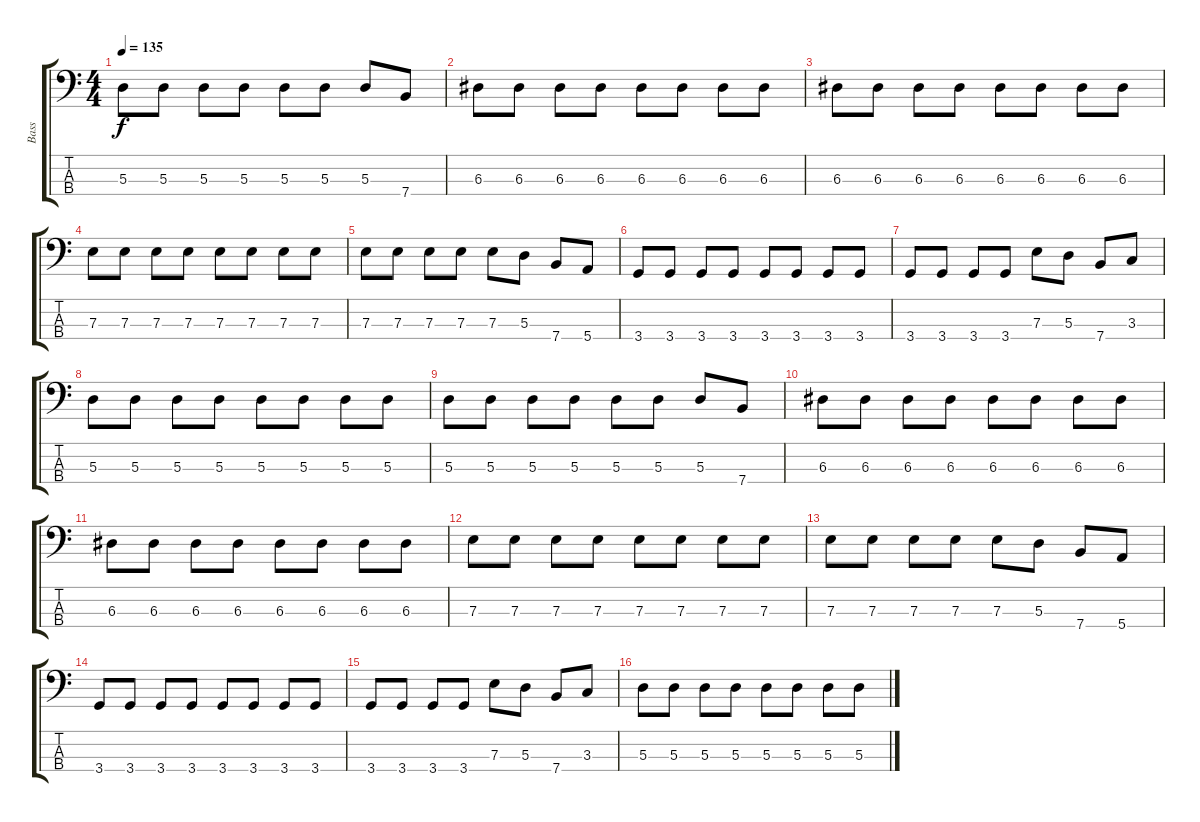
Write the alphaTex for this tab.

\track ("Bass" "Bass") {instrument electricbassfinger}
\staff {score tabs}
\tuning (G2 D2 A1 E1) {hide}
\ts (4 4)
\tempo 135
\clef f4
\ks c
5.3.8{dy f} 5.3.8 5.3.8 5.3.8 5.3.8 5.3.8 5.3.8 7.4.8 |
6.3.8 6.3.8 6.3.8 6.3.8 6.3.8 6.3.8 6.3.8 6.3.8 |
6.3.8 6.3.8 6.3.8 6.3.8 6.3.8 6.3.8 6.3.8 6.3.8 |
7.3.8 7.3.8 7.3.8 7.3.8 7.3.8 7.3.8 7.3.8 7.3.8 |
7.3.8 7.3.8 7.3.8 7.3.8 7.3.8 5.3.8 7.4.8 5.4.8 |
3.4.8 3.4.8 3.4.8 3.4.8 3.4.8 3.4.8 3.4.8 3.4.8 |
3.4.8 3.4.8 3.4.8 3.4.8 7.3.8 5.3.8 7.4.8 3.3.8 |
5.3.8 5.3.8 5.3.8 5.3.8 5.3.8 5.3.8 5.3.8 5.3.8 |
5.3.8 5.3.8 5.3.8 5.3.8 5.3.8 5.3.8 5.3.8 7.4.8 |
6.3.8 6.3.8 6.3.8 6.3.8 6.3.8 6.3.8 6.3.8 6.3.8 |
6.3.8 6.3.8 6.3.8 6.3.8 6.3.8 6.3.8 6.3.8 6.3.8 |
7.3.8 7.3.8 7.3.8 7.3.8 7.3.8 7.3.8 7.3.8 7.3.8 |
7.3.8 7.3.8 7.3.8 7.3.8 7.3.8 5.3.8 7.4.8 5.4.8 |
3.4.8 3.4.8 3.4.8 3.4.8 3.4.8 3.4.8 3.4.8 3.4.8 |
3.4.8 3.4.8 3.4.8 3.4.8 7.3.8 5.3.8 7.4.8 3.3.8 |
5.3.8 5.3.8 5.3.8 5.3.8 5.3.8 5.3.8 5.3.8 5.3.8
